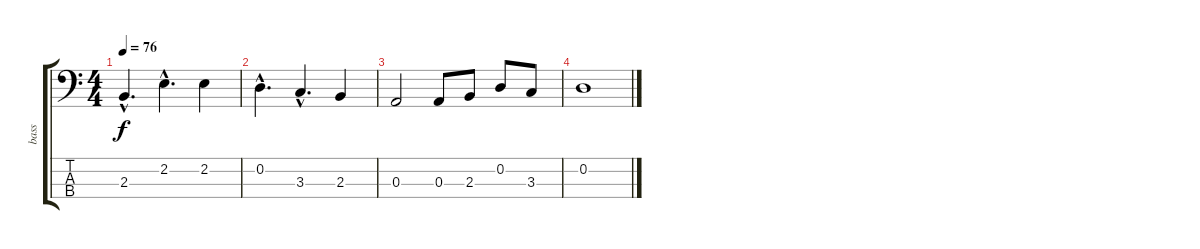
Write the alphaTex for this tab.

\track ("bass" "bass") {instrument electricbasspick}
\staff {score tabs}
\tuning (G2 D2 A1 E1) {hide}
\ts (4 4)
\tempo 76
\clef f4
\ks c
2.3{hac}.4{d dy f} 2.2{hac}.4{d} 2.2.4 |
0.2{hac}.4{d} 3.3{hac}.4{d} 2.3.4 |
0.3.2 0.3.8 2.3.8 0.2.8 3.3.8 |
0.2.1
